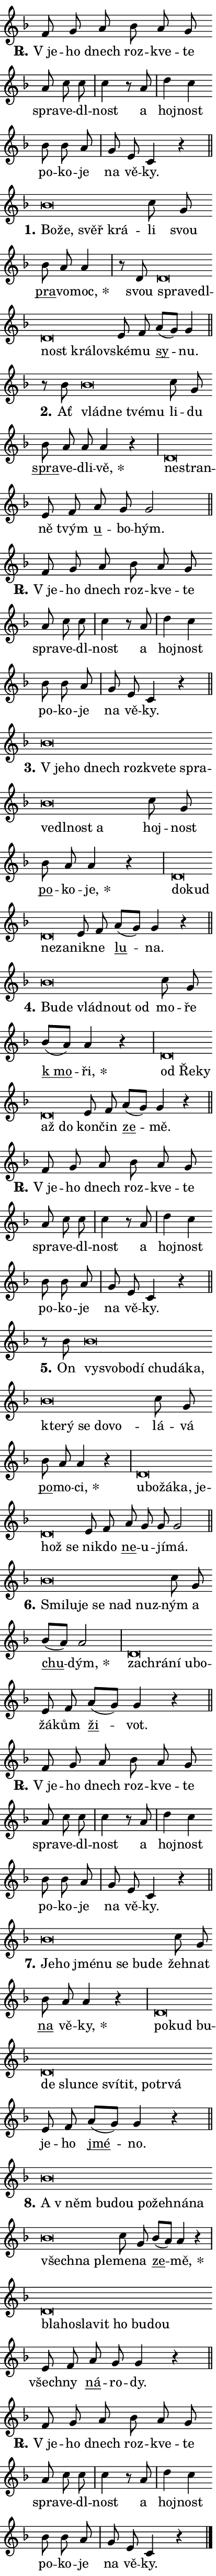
\version "2.24.0"
\header { tagline = "" }
\paper {
  indent = 0\cm
  top-margin = 0\cm
  right-margin = 0.13\cm % to fit lyric hyphens
  bottom-margin = 0\cm
  left-margin = 0\cm
  paper-width = 7\cm
  page-breaking = #ly:one-page-breaking
  system-system-spacing.basic-distance = #11
  score-system-spacing.basic-distance = #11
  ragged-last = ##f
}


%% Author: Thomas Morley
%% https://lists.gnu.org/archive/html/lilypond-user/2020-05/msg00002.html
#(define (line-position grob)
"Returns position of @var[grob} in current system:
   @code{'start}, if at first time-step
   @code{'end}, if at last time-step
   @code{'middle} otherwise
"
  (let* ((col (ly:item-get-column grob))
         (ln (ly:grob-object col 'left-neighbor))
         (rn (ly:grob-object col 'right-neighbor))
         (col-to-check-left (if (ly:grob? ln) ln col))
         (col-to-check-right (if (ly:grob? rn) rn col))
         (break-dir-left
           (and
             (ly:grob-property col-to-check-left 'non-musical #f)
             (ly:item-break-dir col-to-check-left)))
         (break-dir-right
           (and
             (ly:grob-property col-to-check-right 'non-musical #f)
             (ly:item-break-dir col-to-check-right))))
        (cond ((eqv? 1 break-dir-left) 'start)
              ((eqv? -1 break-dir-right) 'end)
              (else 'middle))))

#(define (tranparent-at-line-position vctor)
  (lambda (grob)
  "Relying on @code{line-position} select the relevant enry from @var{vctor}.
Used to determine transparency,"
    (case (line-position grob)
      ((end) (not (vector-ref vctor 0)))
      ((middle) (not (vector-ref vctor 1)))
      ((start) (not (vector-ref vctor 2))))))

noteHeadBreakVisibility =
#(define-music-function (break-visibility)(vector?)
"Makes @code{NoteHead}s transparent relying on @var{break-visibility}"
#{
  \override NoteHead.transparent =
    #(tranparent-at-line-position break-visibility)
#})

#(define delete-ledgers-for-transparent-note-heads
  (lambda (grob)
    "Reads whether a @code{NoteHead} is transparent.
If so this @code{NoteHead} is removed from @code{'note-heads} from
@var{grob}, which is supposed to be @code{LedgerLineSpanner}.
As a result ledgers are not printed for this @code{NoteHead}"
    (let* ((nhds-array (ly:grob-object grob 'note-heads))
           (nhds-list
             (if (ly:grob-array? nhds-array)
                 (ly:grob-array->list nhds-array)
                 '()))
           ;; Relies on the transparent-property being done before
           ;; Staff.LedgerLineSpanner.after-line-breaking is executed.
           ;; This is fragile ...
           (to-keep
             (remove
               (lambda (nhd)
                 (ly:grob-property nhd 'transparent #f))
               nhds-list)))
      ;; TODO find a better method to iterate over grob-arrays, similiar
      ;; to filter/remove etc for lists
      ;; For now rebuilt from scratch
      (set! (ly:grob-object grob 'note-heads)  '())
      (for-each
        (lambda (nhd)
          (ly:pointer-group-interface::add-grob grob 'note-heads nhd))
        to-keep))))

squashNotes = {
  \override NoteHead.X-extent = #'(-0.2 . 0.2)
  \override NoteHead.Y-extent = #'(-0.75 . 0)
  \override NoteHead.stencil =
    #(lambda (grob)
       (let ((pos (ly:grob-property grob 'staff-position)))
         (begin
           (if (< pos -7) (display "ERROR: Lower brevis then expected\n") (display "OK: Expected brevis position\n"))
           (if (<= pos -6) ly:text-interface::print ly:note-head::print))))
}
unSquashNotes = {
  \revert NoteHead.X-extent
  \revert NoteHead.Y-extent
  \revert NoteHead.stencil
}

hideNotes = \noteHeadBreakVisibility #begin-of-line-visible
unHideNotes = \noteHeadBreakVisibility #all-visible

% work-around for resetting accidentals
% https://lilypond.org/doc/v2.23/Documentation/notation/displaying-rhythms#unmetered-music
cadenzaMeasure = {
  \cadenzaOff
  \partial 1024 s1024
  \cadenzaOn
}

#(define-markup-command (accent layout props text) (markup?)
  "Underline accented syllable"
  (interpret-markup layout props
    #{\markup \override #'(offset . 4.3) \underline { #text }#}))

responsum = \markup \concat {
  "R" \hspace #-1.05 \path #0.1 #'((moveto 0 0.07) (lineto 0.9 0.8)) \hspace #0.05 "."
}

spaceSize = #0.6828661417322834 % exact space size for TeX Gyre Schola

\layout {
  \context {
    \Staff
    \remove "Time_signature_engraver"
    \override LedgerLineSpanner.after-line-breaking = #delete-ledgers-for-transparent-note-heads
  }
  \context {
    \Lyrics {
      \override LyricSpace.minimum-distance = \spaceSize
      \override LyricText.font-name = #"TeX Gyre Schola"
      \override LyricText.font-size = 1
      \override StanzaNumber.font-name = #"TeX Gyre Schola Bold"
      \override StanzaNumber.font-size = 1
    }
  }
  \context {
    \Score 
    \override NoteHead.text =
      #(lambda (grob) 
        (let ((pos (ly:grob-property grob 'staff-position)))
          #{\markup {
            \combine
              \halign #-0.55 \raise #(if (= pos -6) 0 0.5) \override #'(thickness . 2) \draw-line #'(3.2 . 0)
              \musicglyph "noteheads.sM1"
          }#}))
  }
}

% magnetic-lyrics.ily
%
%   written by
%     Jean Abou Samra <jean@abou-samra.fr>
%     Werner Lemberg <wl@gnu.org>
%
%   adapted by
%     Jiri Hon <jiri.hon@gmail.com>
%
% Version 2022-Apr-15

% https://www.mail-archive.com/lilypond-user@gnu.org/msg149350.html

#(define (Left_hyphen_pointer_engraver context)
   "Collect syllable-hyphen-syllable occurrences in lyrics and store
them in properties.  This engraver only looks to the left.  For
example, if the lyrics input is @code{foo -- bar}, it does the
following.

@itemize @bullet
@item
Set the @code{text} property of the @code{LyricHyphen} grob between
@q{foo} and @q{bar} to @code{foo}.

@item
Set the @code{left-hyphen} property of the @code{LyricText} grob with
text @q{foo} to the @code{LyricHyphen} grob between @q{foo} and
@q{bar}.
@end itemize

Use this auxiliary engraver in combination with the
@code{lyric-@/text::@/apply-@/magnetic-@/offset!} hook."
   (let ((hyphen #f)
         (text #f))
     (make-engraver
      (acknowledgers
       ((lyric-syllable-interface engraver grob source-engraver)
        (set! text grob)))
      (end-acknowledgers
       ((lyric-hyphen-interface engraver grob source-engraver)
        ;(when (not (grob::has-interface grob 'lyric-space-interface))
          (set! hyphen grob)));)
      ((stop-translation-timestep engraver)
       (when (and text hyphen)
         (ly:grob-set-object! text 'left-hyphen hyphen))
       (set! text #f)
       (set! hyphen #f)))))

#(define (lyric-text::apply-magnetic-offset! grob)
   "If the space between two syllables is less than the value in
property @code{LyricText@/.details@/.squash-threshold}, move the right
syllable to the left so that it gets concatenated with the left
syllable.

Use this function as a hook for
@code{LyricText@/.after-@/line-@/breaking} if the
@code{Left_@/hyphen_@/pointer_@/engraver} is active."
   (let ((hyphen (ly:grob-object grob 'left-hyphen #f)))
     (when hyphen
       (let ((left-text (ly:spanner-bound hyphen LEFT)))
         (when (grob::has-interface left-text 'lyric-syllable-interface)
           (let* ((common (ly:grob-common-refpoint grob left-text X))
                  (this-x-ext (ly:grob-extent grob common X))
                  (left-x-ext
                   (begin
                     ;; Trigger magnetism for left-text.
                     (ly:grob-property left-text 'after-line-breaking)
                     (ly:grob-extent left-text common X)))
                  ;; `delta` is the gap width between two syllables.
                  (delta (- (interval-start this-x-ext)
                            (interval-end left-x-ext)))
                  (details (ly:grob-property grob 'details))
                  (threshold (assoc-get 'squash-threshold details 0.2)))
             (when (< delta threshold)
               (let* (;; We have to manipulate the input text so that
                      ;; ligatures crossing syllable boundaries are not
                      ;; disabled.  For languages based on the Latin
                      ;; script this is essentially a beautification.
                      ;; However, for non-Western scripts it can be a
                      ;; necessity.
                      (lt (ly:grob-property left-text 'text))
                      (rt (ly:grob-property grob 'text))
                      (is-space (grob::has-interface hyphen 'lyric-space-interface))
                      (space (if is-space " " ""))
                      (extra-delta (if is-space spaceSize 0))
                      ;; Append new syllable.
                      (ltrt-space (if (and (string? lt) (string? rt))
                                (string-append lt space rt)
                                (make-concat-markup (list lt space rt))))
                      ;; Right-align `ltrt` to the right side.
                      (ltrt-space-markup (grob-interpret-markup
                               grob
                               (make-translate-markup
                                (cons (interval-length this-x-ext) 0)
                                (make-right-align-markup ltrt-space)))))
                 (begin
                   ;; Don't print `left-text`.
                   (ly:grob-set-property! left-text 'stencil #f)
                   ;; Set text and stencil (which holds all collected
                   ;; syllables so far) and shift it to the left.
                   (ly:grob-set-property! grob 'text ltrt-space)
                   (ly:grob-set-property! grob 'stencil ltrt-space-markup)
                   (ly:grob-translate-axis! grob (- (- delta extra-delta)) X))))))))))


#(define (lyric-hyphen::displace-bounds-first grob)
   ;; Make very sure this callback isn't triggered too early.
   (let ((left (ly:spanner-bound grob LEFT))
         (right (ly:spanner-bound grob RIGHT)))
     (ly:grob-property left 'after-line-breaking)
     (ly:grob-property right 'after-line-breaking)
     (ly:lyric-hyphen::print grob)))

squashThreshold = #0.4

\layout {
  \context {
    \Lyrics
    \consists #Left_hyphen_pointer_engraver
    \override LyricText.after-line-breaking =
      #lyric-text::apply-magnetic-offset!
    \override LyricHyphen.stencil = #lyric-hyphen::displace-bounds-first
    \override LyricText.details.squash-threshold = \squashThreshold
    \override LyricHyphen.minimum-distance = 0
    \override LyricHyphen.minimum-length = \squashThreshold
  }
}

squashText = \override LyricText.details.squash-threshold = 9999
unSquashText = \override LyricText.details.squash-threshold = \squashThreshold

leftText = \override LyricText.self-alignment-X = #LEFT
unLeftText = \revert LyricText.self-alignment-X

starOffset = #(lambda (grob) 
                (let ((x_offset (ly:self-alignment-interface::aligned-on-x-parent grob)))
                  (if (= x_offset 0) 0 (+ x_offset 1.2))))

star = #(define-music-function (syllable)(string?)
"Append star separator at the end of a syllable"
#{
  \once \override LyricText.X-offset = #starOffset
  \lyricmode { \markup {
    #syllable
    \override #'((font-name . "TeX Gyre Schola Bold")) \hspace #0.2 \lower #0.65 \larger "*"
  } }
#})

starAccent = #(define-music-function (syllable)(string?)
"Append star separator at the end of a syllable and make accent"
#{
  \once \override LyricText.X-offset = #starOffset
  \lyricmode { \markup {
    \accent #syllable
    \override #'((font-name . "TeX Gyre Schola Bold")) \hspace #0.2 \lower #0.65 \larger "*"
  } }
#})

breath = #(define-music-function (syllable)(string?)
"Append breathing indicator at the end of a syllable"
#{
  \lyricmode { \markup { #syllable "+" } }
#})

optionalBreath = #(define-music-function (syllable)(string?)
"Append optional breathing indicator at the end of a syllable"
#{
  \lyricmode { \markup { #syllable "(+)" } }
#})


\score {
    <<
        \new Voice = "melody" { \cadenzaOn \key f \major \relative { f'8 g a bes a g \bar "" a c c \cadenzaMeasure \bar "|" c4 r8 a \cadenzaMeasure \bar "|" d4 c \bar "" bes8 bes a \cadenzaMeasure \bar "|" g e c4 r \cadenzaMeasure \bar "||" \break } }
        \new Lyrics \lyricsto "melody" { \lyricmode { \set stanza = \responsum
"V je" -- ho dnech roz -- kve -- te spra -- ve -- dl -- nost a hoj -- nost po -- ko -- je na vě -- ky. } }
    >>
    \layout {}
}

\score {
    <<
        \new Voice = "melody" { \cadenzaOn \key f \major \relative { \squashNotes bes'\breve*1/16 \hideNotes \breve*1/16 \bar "" \breve*1/16 \breve*1/16 \bar "" \unHideNotes \unSquashNotes c8 g \bar "" bes a a4 \cadenzaMeasure \bar "|" r8 d, \squashNotes d\breve*1/16 \hideNotes \breve*1/16 \bar "" \breve*1/16 \bar "" \breve*1/16 \bar "" \breve*1/16 \breve*1/16 \bar "" \unHideNotes \unSquashNotes e8 f \bar "" a[( g)] g4 \cadenzaMeasure \bar "||" \break } }
        \new Lyrics \lyricsto "melody" { \lyricmode { \set stanza = "1."
\leftText Bo -- \squashText že, svěř krá -- \unLeftText \unSquashText li svou \markup \accent pra -- vo -- \star moc, svou \leftText spra -- \squashText ve -- dl -- nost krá -- lov -- \unLeftText \unSquashText ské -- mu \markup \accent sy -- nu. } }
    >>
    \layout {}
}

\score {
    <<
        \new Voice = "melody" { \cadenzaOn \key f \major \relative { r8 bes' \squashNotes bes\breve*1/16 \hideNotes \breve*1/16 \bar "" \breve*1/16 \breve*1/16 \bar "" \unHideNotes \unSquashNotes c8 g \bar "" bes a a a4 r \cadenzaMeasure \bar "|" \squashNotes d,\breve*1/16 \hideNotes \breve*1/16 \bar "" \unHideNotes \unSquashNotes e8 f \bar "" a g g2 \cadenzaMeasure \bar "||" \break } }
        \new Lyrics \lyricsto "melody" { \lyricmode { \set stanza = "2."
Ať \leftText vlád -- \squashText ne tvé -- mu \unLeftText \unSquashText li -- du \markup \accent spra -- ve -- dli -- \star vě, \leftText ne -- \squashText stran -- \unLeftText \unSquashText ně tvým \markup \accent u -- bo -- hým. } }
    >>
    \layout {}
}

\score {
    <<
        \new Voice = "melody" { \cadenzaOn \key f \major \relative { f'8 g a bes a g \bar "" a c c \cadenzaMeasure \bar "|" c4 r8 a \cadenzaMeasure \bar "|" d4 c \bar "" bes8 bes a \cadenzaMeasure \bar "|" g e c4 r \cadenzaMeasure \bar "||" \break } }
        \new Lyrics \lyricsto "melody" { \lyricmode { \set stanza = \responsum
"V je" -- ho dnech roz -- kve -- te spra -- ve -- dl -- nost a hoj -- nost po -- ko -- je na vě -- ky. } }
    >>
    \layout {}
}

\score {
    <<
        \new Voice = "melody" { \cadenzaOn \key f \major \relative { \squashNotes bes'\breve*1/16 \hideNotes \breve*1/16 \bar "" \breve*1/16 \bar "" \breve*1/16 \bar "" \breve*1/16 \bar "" \breve*1/16 \bar "" \breve*1/16 \bar "" \breve*1/16 \bar "" \breve*1/16 \bar "" \breve*1/16 \breve*1/16 \bar "" \unHideNotes \unSquashNotes c8 g \bar "" bes a a4 r \cadenzaMeasure \bar "|" \squashNotes d,\breve*1/16 \hideNotes \breve*1/16 \bar "" \breve*1/16 \breve*1/16 \bar "" \unHideNotes \unSquashNotes e8 f \bar "" a[( g)] g4 r \cadenzaMeasure \bar "||" \break } }
        \new Lyrics \lyricsto "melody" { \lyricmode { \set stanza = "3."
\leftText "V je" -- \squashText ho dnech roz -- kve -- te spra -- ve -- dl -- nost a \unLeftText \unSquashText hoj -- nost \markup \accent po -- ko -- \star je, \leftText do -- \squashText kud ne -- za -- \unLeftText \unSquashText nik -- ne \markup \accent lu -- na. } }
    >>
    \layout {}
}

\score {
    <<
        \new Voice = "melody" { \cadenzaOn \key f \major \relative { \squashNotes bes'\breve*1/16 \hideNotes \breve*1/16 \bar "" \breve*1/16 \bar "" \breve*1/16 \breve*1/16 \bar "" \unHideNotes \unSquashNotes c8 g \bar "" bes[( a)] a4 r \cadenzaMeasure \bar "|" \squashNotes d,\breve*1/16 \hideNotes \breve*1/16 \bar "" \breve*1/16 \bar "" \breve*1/16 \breve*1/16 \bar "" \unHideNotes \unSquashNotes e8 f \bar "" a[( g)] g4 r \cadenzaMeasure \bar "||" \break } }
        \new Lyrics \lyricsto "melody" { \lyricmode { \set stanza = "4."
\leftText Bu -- \squashText de vlád -- nout od \unLeftText \unSquashText mo -- ře \markup \accent "k mo" -- \star ři, \leftText od \squashText Ře -- ky až do \unLeftText \unSquashText kon -- čin \markup \accent ze -- mě. } }
    >>
    \layout {}
}

\score {
    <<
        \new Voice = "melody" { \cadenzaOn \key f \major \relative { f'8 g a bes a g \bar "" a c c \cadenzaMeasure \bar "|" c4 r8 a \cadenzaMeasure \bar "|" d4 c \bar "" bes8 bes a \cadenzaMeasure \bar "|" g e c4 r \cadenzaMeasure \bar "||" \break } }
        \new Lyrics \lyricsto "melody" { \lyricmode { \set stanza = \responsum
"V je" -- ho dnech roz -- kve -- te spra -- ve -- dl -- nost a hoj -- nost po -- ko -- je na vě -- ky. } }
    >>
    \layout {}
}

\score {
    <<
        \new Voice = "melody" { \cadenzaOn \key f \major \relative { r8 bes' \squashNotes bes\breve*1/16 \hideNotes \breve*1/16 \bar "" \breve*1/16 \bar "" \breve*1/16 \bar "" \breve*1/16 \bar "" \breve*1/16 \bar "" \breve*1/16 \bar "" \breve*1/16 \bar "" \breve*1/16 \bar "" \breve*1/16 \bar "" \breve*1/16 \breve*1/16 \bar "" \unHideNotes \unSquashNotes c8 g \bar "" bes a a4 r \cadenzaMeasure \bar "|" \squashNotes d,\breve*1/16 \hideNotes \breve*1/16 \bar "" \breve*1/16 \bar "" \breve*1/16 \bar "" \breve*1/16 \bar "" \breve*1/16 \breve*1/16 \bar "" \unHideNotes \unSquashNotes e8 f \bar "" a g g g2 \cadenzaMeasure \bar "||" \break } }
        \new Lyrics \lyricsto "melody" { \lyricmode { \set stanza = "5."
On \leftText vy -- \squashText svo -- bo -- dí chu -- dá -- ka, kte -- rý se do -- vo -- \unLeftText \unSquashText lá -- vá \markup \accent po -- mo -- \star ci, \leftText u -- \squashText bo -- žá -- ka, je -- hož se \unLeftText \unSquashText ni -- kdo \markup \accent ne -- u -- jí -- má. } }
    >>
    \layout {}
}

\score {
    <<
        \new Voice = "melody" { \cadenzaOn \key f \major \relative { \squashNotes bes'\breve*1/16 \hideNotes \breve*1/16 \bar "" \breve*1/16 \bar "" \breve*1/16 \bar "" \breve*1/16 \breve*1/16 \bar "" \unHideNotes \unSquashNotes c8 g \bar "" bes[( a)] a2 \cadenzaMeasure \bar "|" \squashNotes d,\breve*1/16 \hideNotes \breve*1/16 \bar "" \breve*1/16 \bar "" \breve*1/16 \breve*1/16 \bar "" \unHideNotes \unSquashNotes e8 f \bar "" a[( g)] g4 r \cadenzaMeasure \bar "||" \break } }
        \new Lyrics \lyricsto "melody" { \lyricmode { \set stanza = "6."
\leftText Smi -- \squashText lu -- je se nad nuz -- \unLeftText \unSquashText ným a \markup \accent chu -- \star dým, \leftText za -- \squashText chrá -- ní u -- bo -- \unLeftText \unSquashText žá -- kům \markup \accent ži -- vot. } }
    >>
    \layout {}
}

\score {
    <<
        \new Voice = "melody" { \cadenzaOn \key f \major \relative { f'8 g a bes a g \bar "" a c c \cadenzaMeasure \bar "|" c4 r8 a \cadenzaMeasure \bar "|" d4 c \bar "" bes8 bes a \cadenzaMeasure \bar "|" g e c4 r \cadenzaMeasure \bar "||" \break } }
        \new Lyrics \lyricsto "melody" { \lyricmode { \set stanza = \responsum
"V je" -- ho dnech roz -- kve -- te spra -- ve -- dl -- nost a hoj -- nost po -- ko -- je na vě -- ky. } }
    >>
    \layout {}
}

\score {
    <<
        \new Voice = "melody" { \cadenzaOn \key f \major \relative { \squashNotes bes'\breve*1/16 \hideNotes \breve*1/16 \bar "" \breve*1/16 \bar "" \breve*1/16 \bar "" \breve*1/16 \bar "" \breve*1/16 \breve*1/16 \bar "" \unHideNotes \unSquashNotes c8 g \bar "" bes a a4 r \cadenzaMeasure \bar "|" \squashNotes d,\breve*1/16 \hideNotes \breve*1/16 \bar "" \breve*1/16 \bar "" \breve*1/16 \bar "" \breve*1/16 \bar "" \breve*1/16 \bar "" \breve*1/16 \bar "" \breve*1/16 \bar "" \breve*1/16 \bar "" \breve*1/16 \breve*1/16 \bar "" \unHideNotes \unSquashNotes e8 f \bar "" a[( g)] g4 r \cadenzaMeasure \bar "||" \break } }
        \new Lyrics \lyricsto "melody" { \lyricmode { \set stanza = "7."
\leftText Je -- \squashText ho jmé -- nu se bu -- de \unLeftText \unSquashText žeh -- nat \markup \accent na vě -- \star ky, \leftText po -- \squashText kud bu -- de slun -- ce sví -- tit, po -- tr -- vá \unLeftText \unSquashText je -- ho \markup \accent jmé -- no. } }
    >>
    \layout {}
}

\score {
    <<
        \new Voice = "melody" { \cadenzaOn \key f \major \relative { \squashNotes bes'\breve*1/16 \hideNotes \breve*1/16 \bar "" \breve*1/16 \bar "" \breve*1/16 \bar "" \breve*1/16 \bar "" \breve*1/16 \bar "" \breve*1/16 \bar "" \breve*1/16 \bar "" \breve*1/16 \bar "" \breve*1/16 \breve*1/16 \bar "" \unHideNotes \unSquashNotes c8 g \bar "" bes[( a)] a4 r \cadenzaMeasure \bar "|" \squashNotes d,\breve*1/16 \hideNotes \breve*1/16 \bar "" \breve*1/16 \bar "" \breve*1/16 \bar "" \breve*1/16 \bar "" \breve*1/16 \breve*1/16 \bar "" \unHideNotes \unSquashNotes e8 f \bar "" a g g4 r \cadenzaMeasure \bar "||" \break } }
        \new Lyrics \lyricsto "melody" { \lyricmode { \set stanza = "8."
\leftText A \squashText "v něm" bu -- dou po -- žeh -- ná -- na všech -- na ple -- \unLeftText \unSquashText me -- na \markup \accent ze -- \star mě, \leftText bla -- \squashText ho -- sla -- vit ho bu -- dou \unLeftText \unSquashText všech -- ny \markup \accent ná -- ro -- dy. } }
    >>
    \layout {}
}

\score {
    <<
        \new Voice = "melody" { \cadenzaOn \key f \major \relative { f'8 g a bes a g \bar "" a c c \cadenzaMeasure \bar "|" c4 r8 a \cadenzaMeasure \bar "|" d4 c \bar "" bes8 bes a \cadenzaMeasure \bar "|" g e c4 r \cadenzaMeasure \bar "||" \break } \bar "|." }
        \new Lyrics \lyricsto "melody" { \lyricmode { \set stanza = \responsum
"V je" -- ho dnech roz -- kve -- te spra -- ve -- dl -- nost a hoj -- nost po -- ko -- je na vě -- ky. } }
    >>
    \layout {}
}
